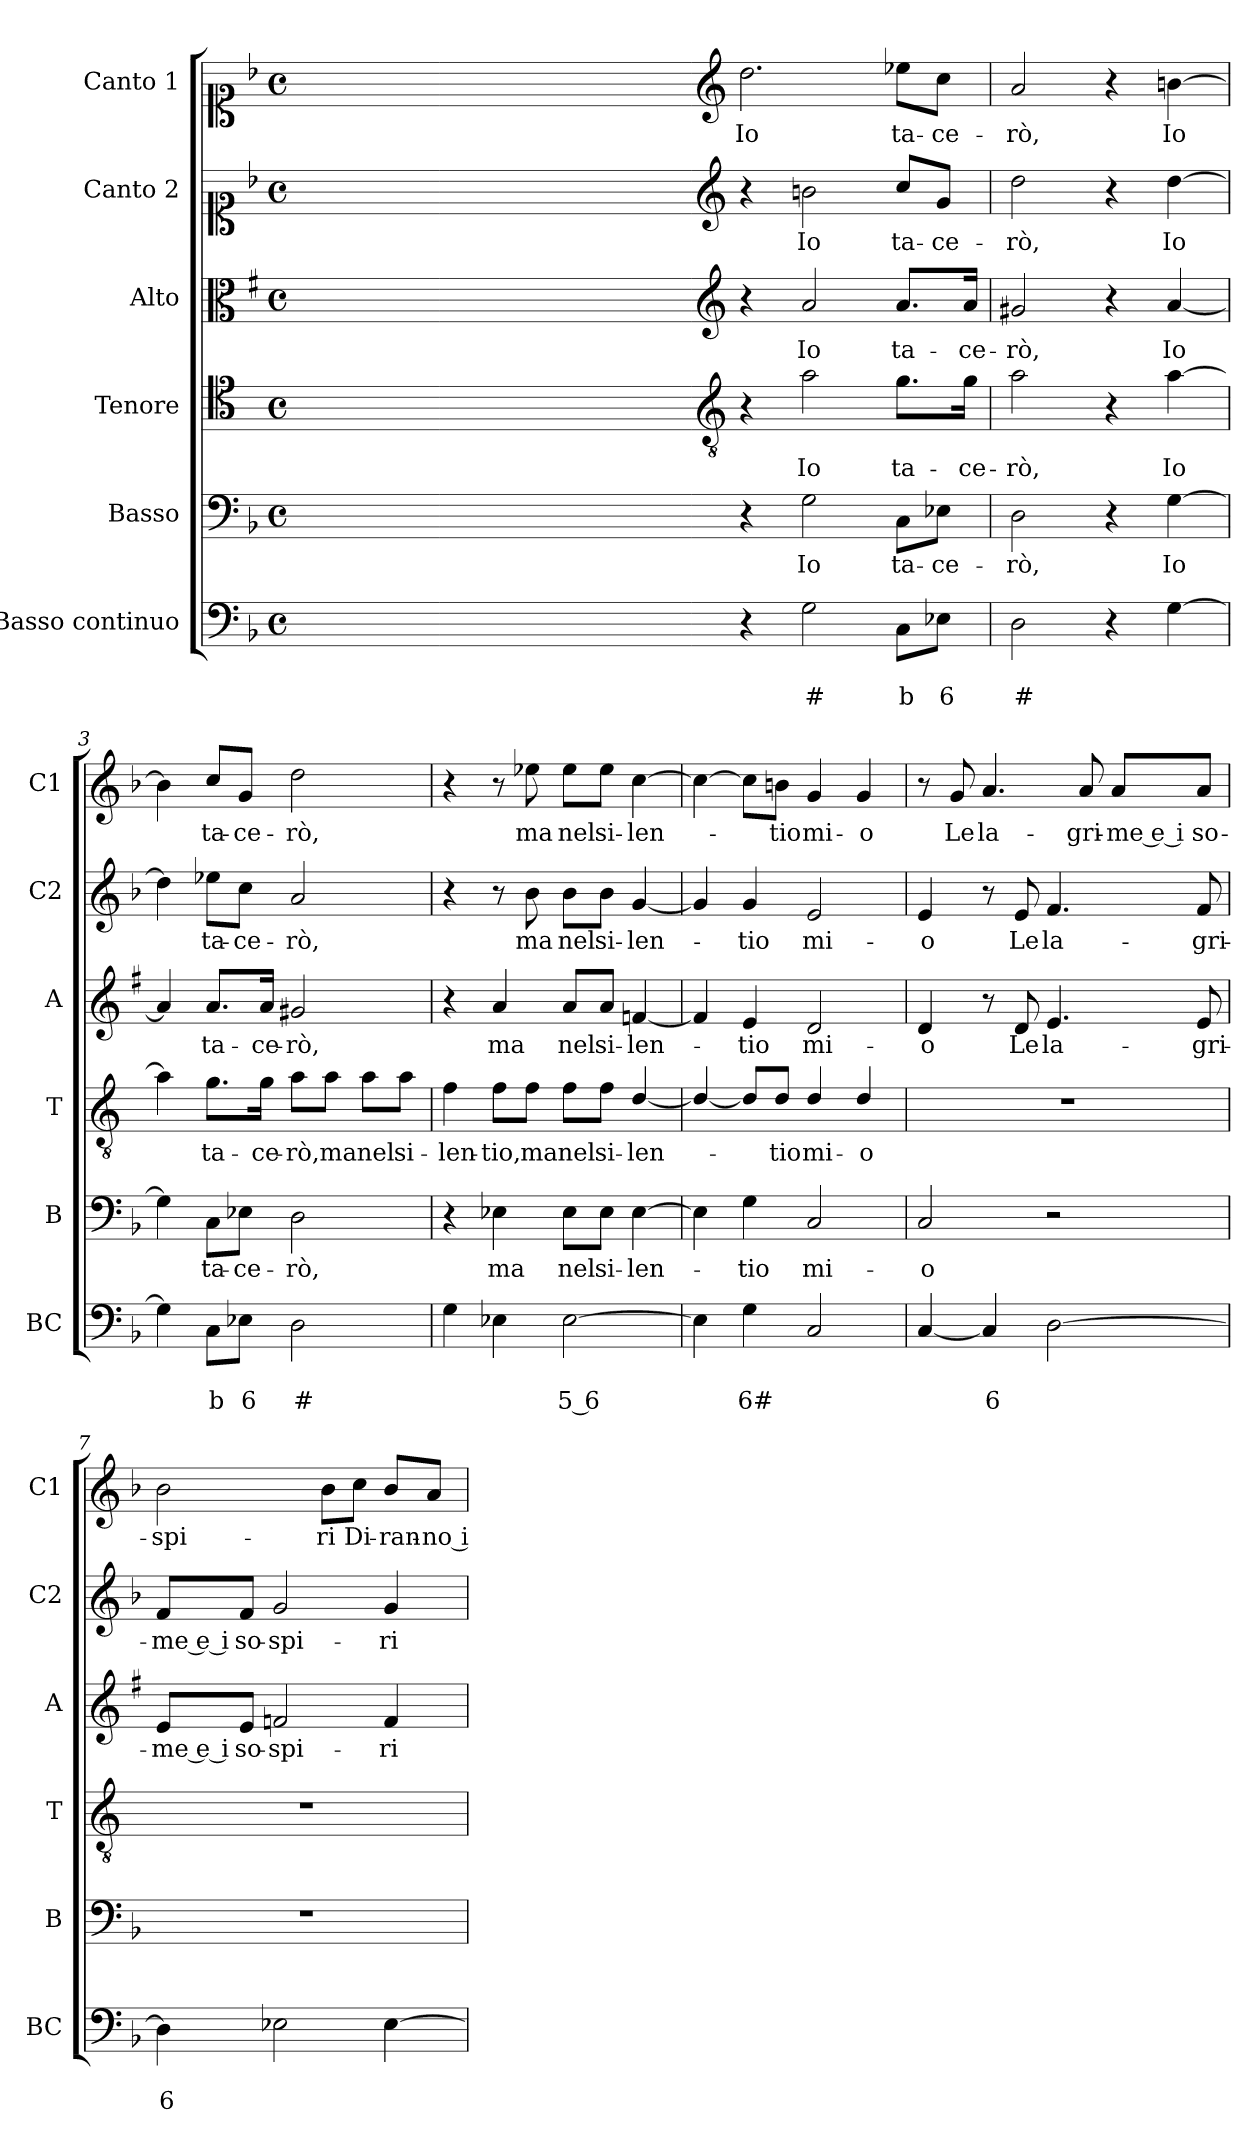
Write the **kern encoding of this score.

**kern	**text	**text	**kern	**text	**kern	**text	**kern	**text	**kern	**text	**kern	**text
*part6	*part6	*part6	*part5	*part5	*part4	*part4	*part3	*part3	*part2	*part2	*part1	*part1
*staff6	*staff6	*staff6	*staff5	*staff5	*staff4	*staff4	*staff3	*staff3	*staff2	*staff2	*staff1	*staff1
*I"Basso continuo	*	*	*I"Basso	*	*I"Tenore	*	*I"Alto	*	*I"Canto 2	*	*I"Canto 1	*
*I'BC	*	*	*I'B	*	*I'T	*	*I'A	*	*I'C2	*	*I'C1	*
*clefF4	*	*	*clefF4	*	*clefC4	*	*clefC3	*	*clefC1	*	*clefC1	*
*	*	*	*	*	*ITrd4c7	*	*ITrd1c2	*	*	*	*	*
*k[b-]	*	*	*k[b-]	*	*k[b-]	*	*k[b-]	*	*k[b-]	*	*k[b-]	*
*F:	*	*	*F:	*	*F:	*	*F:	*	*F:	*	*F:	*
*M4/4	*	*	*M4/4	*	*M4/4	*	*M4/4	*	*M4/4	*	*M4/4	*
*met(c)	*	*	*met(c)	*	*met(c)	*	*met(c)	*	*met(c)	*	*met(c)	*
=	=	=	=	=	=	=	=	=	=	=	=	=
1ryy	.	.	1ryy	.	1ryy	.	1ryy	.	1ryy	.	1ryy	.
=1X-	=1X-	=1X-	=1X-	=1X-	=1X-	=1X-	=1X-	=1X-	=1X-	=1X-	=1X-	=1X-
4ryy	.	.	4ryy	.	4ryy	.	4ryy	.	4ryy	.	4ryy	.
4ryy	.	.	4ryy	.	4ryy	.	4ryy	.	4ryy	.	4ryy	.
4ryy	.	.	4ryy	.	4ryy	.	4ryy	.	4ryy	.	4ryy	.
4ryy	.	.	4ryy	.	4ryy	.	4ryy	.	4ryy	.	4ryy	.
=1-	=1-	=1-	=1-	=1-	=1-	=1-	=1-	=1-	=1-	=1-	=1-	=1-
*	*	*	*	*	*clefGv2	*	*clefG2	*	*clefG2	*	*clefG2	*
!	!	!	!	!	!	!	!	!	!	!	!	!LO:LY:b
4r	.	.	4r	.	4r	.	4r	.	4r	.	2.dd\	Io
!	!	!LO:LY:b	!	!LO:LY:b	!	!LO:LY:b	!	!LO:LY:b	!	!LO:LY:b	!	!
2G\	.	#	2G\	Io	2d\	Io	2g/	Io	2bn\	Io	.	.
!	!	!LO:LY:b	!	!LO:LY:b	!	!LO:LY:b	!	!LO:LY:b	!	!LO:LY:b	!	!LO:LY:b
8C\L	.	b	8C\L	ta-	8.c\L	ta-	8.g/L	ta-	8cc/L	ta-	8ee-X\L	ta-
!	!	!LO:LY:b	!	!LO:LY:b	!	!	!	!	!	!LO:LY:b	!	!LO:LY:b
8E-X\J	.	6	8E-X\J	-ce-	.	.	.	.	8g/J	-ce-	8cc\J	-ce-
!	!	!	!	!	!	!LO:LY:b	!	!LO:LY:b	!	!	!	!
.	.	.	.	.	16c\Jk	-ce-	16g/Jk	-ce-	.	.	.	.
=2	=2	=2	=2	=2	=2	=2	=2	=2	=2	=2	=2	=2
!	!	!LO:LY:b	!	!LO:LY:b	!	!LO:LY:b	!	!LO:LY:b	!	!LO:LY:b	!	!LO:LY:b
2D\	.	#	2D\	-rò,	2d\	-rò,	2f#X/	-rò,	2dd\	-rò,	2a/	-rò,
4r	.	.	4r	.	4r	.	4r	.	4r	.	4r	.
!	!	!	!	!LO:LY:b	!	!LO:LY:b	!	!LO:LY:b	!	!LO:LY:b	!	!LO:LY:b
[4G\	.	.	[4G\	Io	[4d\	Io	[4g/	Io	[4dd\	Io	[4bn\	Io
=3	=3	=3	=3	=3	=3	=3	=3	=3	=3	=3	=3	=3
4G\]	.	.	4G\]	.	4d\]	.	4g/]	.	4dd\]	.	4b\]	.
!	!	!LO:LY:b	!	!LO:LY:b	!	!LO:LY:b	!	!LO:LY:b	!	!LO:LY:b	!	!LO:LY:b
8C\L	.	b	8C\L	ta-	8.c\L	ta-	8.g/L	ta-	8ee-X\L	ta-	8cc/L	ta-
!	!	!LO:LY:b	!	!LO:LY:b	!	!	!	!	!	!LO:LY:b	!	!LO:LY:b
8E-X\J	.	6	8E-X\J	-ce-	.	.	.	.	8cc\J	-ce-	8g/J	-ce-
!	!	!	!	!	!	!LO:LY:b	!	!LO:LY:b	!	!	!	!
.	.	.	.	.	16c\Jk	-ce-	16g/Jk	-ce-	.	.	.	.
!	!	!LO:LY:b	!	!LO:LY:b	!	!LO:LY:b	!	!LO:LY:b	!	!LO:LY:b	!	!LO:LY:b
2D\	.	#	2D\	-rò,	8d\L	-rò,	2f#X/	-rò,	2a/	-rò,	2dd\	-rò,
!	!	!	!	!	!	!LO:LY:b	!	!	!	!	!	!
.	.	.	.	.	8d\J	ma	.	.	.	.	.	.
!	!	!	!	!	!	!LO:LY:b	!	!	!	!	!	!
.	.	.	.	.	8d\L	nel	.	.	.	.	.	.
!	!	!	!	!	!	!LO:LY:b	!	!	!	!	!	!
.	.	.	.	.	8d\J	si-	.	.	.	.	.	.
=4	=4	=4	=4	=4	=4	=4	=4	=4	=4	=4	=4	=4
!	!	!	!	!	!	!LO:LY:b	!	!	!	!	!	!
4G\	.	.	4r	.	4B-\	-len-	4r	.	4r	.	4r	.
!	!	!	!	!LO:LY:b	!	!LO:LY:b	!	!LO:LY:b	!	!	!	!
4E-X\	.	.	4E-X\	ma	8B-\L	-tio,	4g/	ma	8r	.	8r	.
!	!	!	!	!	!	!LO:LY:b	!	!	!	!LO:LY:b	!	!LO:LY:b
.	.	.	.	.	8B-\J	ma	.	.	8b-\	ma	8ee-X\	ma
!	!	!LO:LY:b	!	!LO:LY:b	!	!LO:LY:b	!	!LO:LY:b	!	!LO:LY:b	!	!LO:LY:b
[2E-\	.	5 6	8E-\L	nel	8B-\L	nel	8g/L	nel	8b-\L	nel	8ee-\L	nel
!	!	!	!	!LO:LY:b	!	!LO:LY:b	!	!LO:LY:b	!	!LO:LY:b	!	!LO:LY:b
.	.	.	8E-\J	si-	8B-\J	si-	8g/J	si-	8b-\J	si-	8ee-\J	si-
!	!	!	!	!LO:LY:b	!	!LO:LY:b	!	!LO:LY:b	!	!LO:LY:b	!	!LO:LY:b
.	.	.	[4E-\	-len-	[4G/	-len-	[4e-X/	-len-	[4g/	-len-	[4cc\	-len-
=5	=5	=5	=5	=5	=5	=5	=5	=5	=5	=5	=5	=5
4E-\]	.	.	4E-\]	.	4G/_	.	4e-/]	.	4g/]	.	4cc\_	.
!	!	!LO:LY:b	!	!LO:LY:b	!	!	!	!LO:LY:b	!	!LO:LY:b	!	!
4G\	.	6#	4G\	-tio	8G/L]	.	4d/	-tio	4g/	-tio	8cc\L]	.
!	!	!	!	!	!	!LO:LY:b	!	!	!	!	!	!LO:LY:b
.	.	.	.	.	8G/J	-tio	.	.	.	.	8bn\J	-tio
!	!	!	!	!LO:LY:b	!	!LO:LY:b	!	!LO:LY:b	!	!LO:LY:b	!	!LO:LY:b
2C/	.	.	2C/	mi-	4G/	mi-	2c/	mi-	2e/	mi-	4g/	mi-
!	!	!	!	!	!	!LO:LY:b	!	!	!	!	!	!LO:LY:b
.	.	.	.	.	4G/	-o	.	.	.	.	4g/	-o
!!LO:LB:g=z
=6	=6	=6	=6	=6	=6	=6	=6	=6	=6	=6	=6	=6
!	!	!	!	!LO:LY:b	!	!	!	!LO:LY:b	!	!LO:LY:b	!	!
[4C/	.	.	2C/	-o	1r	.	4c/	-o	4e/	-o	8r	.
!	!	!	!	!	!	!	!	!	!	!	!	!LO:LY:b
.	.	.	.	.	.	.	.	.	.	.	8g/	Le
!	!	!LO:LY:b	!	!	!	!	!	!	!	!	!	!LO:LY:b
4C/]	.	6	.	.	.	.	8r	.	8r	.	4.a/	la-
!	!	!	!	!	!	!	!	!LO:LY:b	!	!LO:LY:b	!	!
.	.	.	.	.	.	.	8c/	Le	8e/	Le	.	.
!	!	!	!	!	!	!	!	!LO:LY:b	!	!LO:LY:b	!	!
[2D\	.	.	2r	.	.	.	4.d/	la-	4.f/	la-	.	.
!	!	!	!	!	!	!	!	!	!	!	!	!LO:LY:b
.	.	.	.	.	.	.	.	.	.	.	8a/	-gri-
!	!	!	!	!	!	!	!	!	!	!	!	!LO:LY:b
.	.	.	.	.	.	.	.	.	.	.	8a/L	-me e i
!	!	!	!	!	!	!	!	!LO:LY:b	!	!LO:LY:b	!	!LO:LY:b
.	.	.	.	.	.	.	8d/	-gri-	8f/	-gri-	8a/J	so-
=7	=7	=7	=7	=7	=7	=7	=7	=7	=7	=7	=7	=7
!	!	!LO:LY:b	!	!	!	!	!	!LO:LY:b	!	!LO:LY:b	!	!LO:LY:b
4D\]	.	6	1r	.	1r	.	8d/L	-me e i	8f/L	-me e i	2b-\	-spi-
!	!	!	!	!	!	!	!	!LO:LY:b	!	!LO:LY:b	!	!
.	.	.	.	.	.	.	8d/J	so-	8f/J	so-	.	.
!	!	!	!	!	!	!	!	!LO:LY:b	!	!LO:LY:b	!	!
2E-X\	.	.	.	.	.	.	2e-X/	-spi-	2g/	-spi-	.	.
!	!	!	!	!	!	!	!	!	!	!	!	!LO:LY:b
.	.	.	.	.	.	.	.	.	.	.	8b-\L	-ri
!	!	!	!	!	!	!	!	!	!	!	!	!LO:LY:b
.	.	.	.	.	.	.	.	.	.	.	8cc\J	Di-
!	!	!	!	!	!	!	!	!LO:LY:b	!	!LO:LY:b	!	!LO:LY:b
[4E-\	.	.	.	.	.	.	4e-/	-ri	4g/	-ri	8b-/L	-ran-
!	!	!	!	!	!	!	!	!	!	!	!	!LO:LY:b
.	.	.	.	.	.	.	.	.	.	.	8a/J	-no i
=	=	=	=	=	=	=	=	=	=	=	=	=
*-	*-	*-	*-	*-	*-	*-	*-	*-	*-	*-	*-	*-
